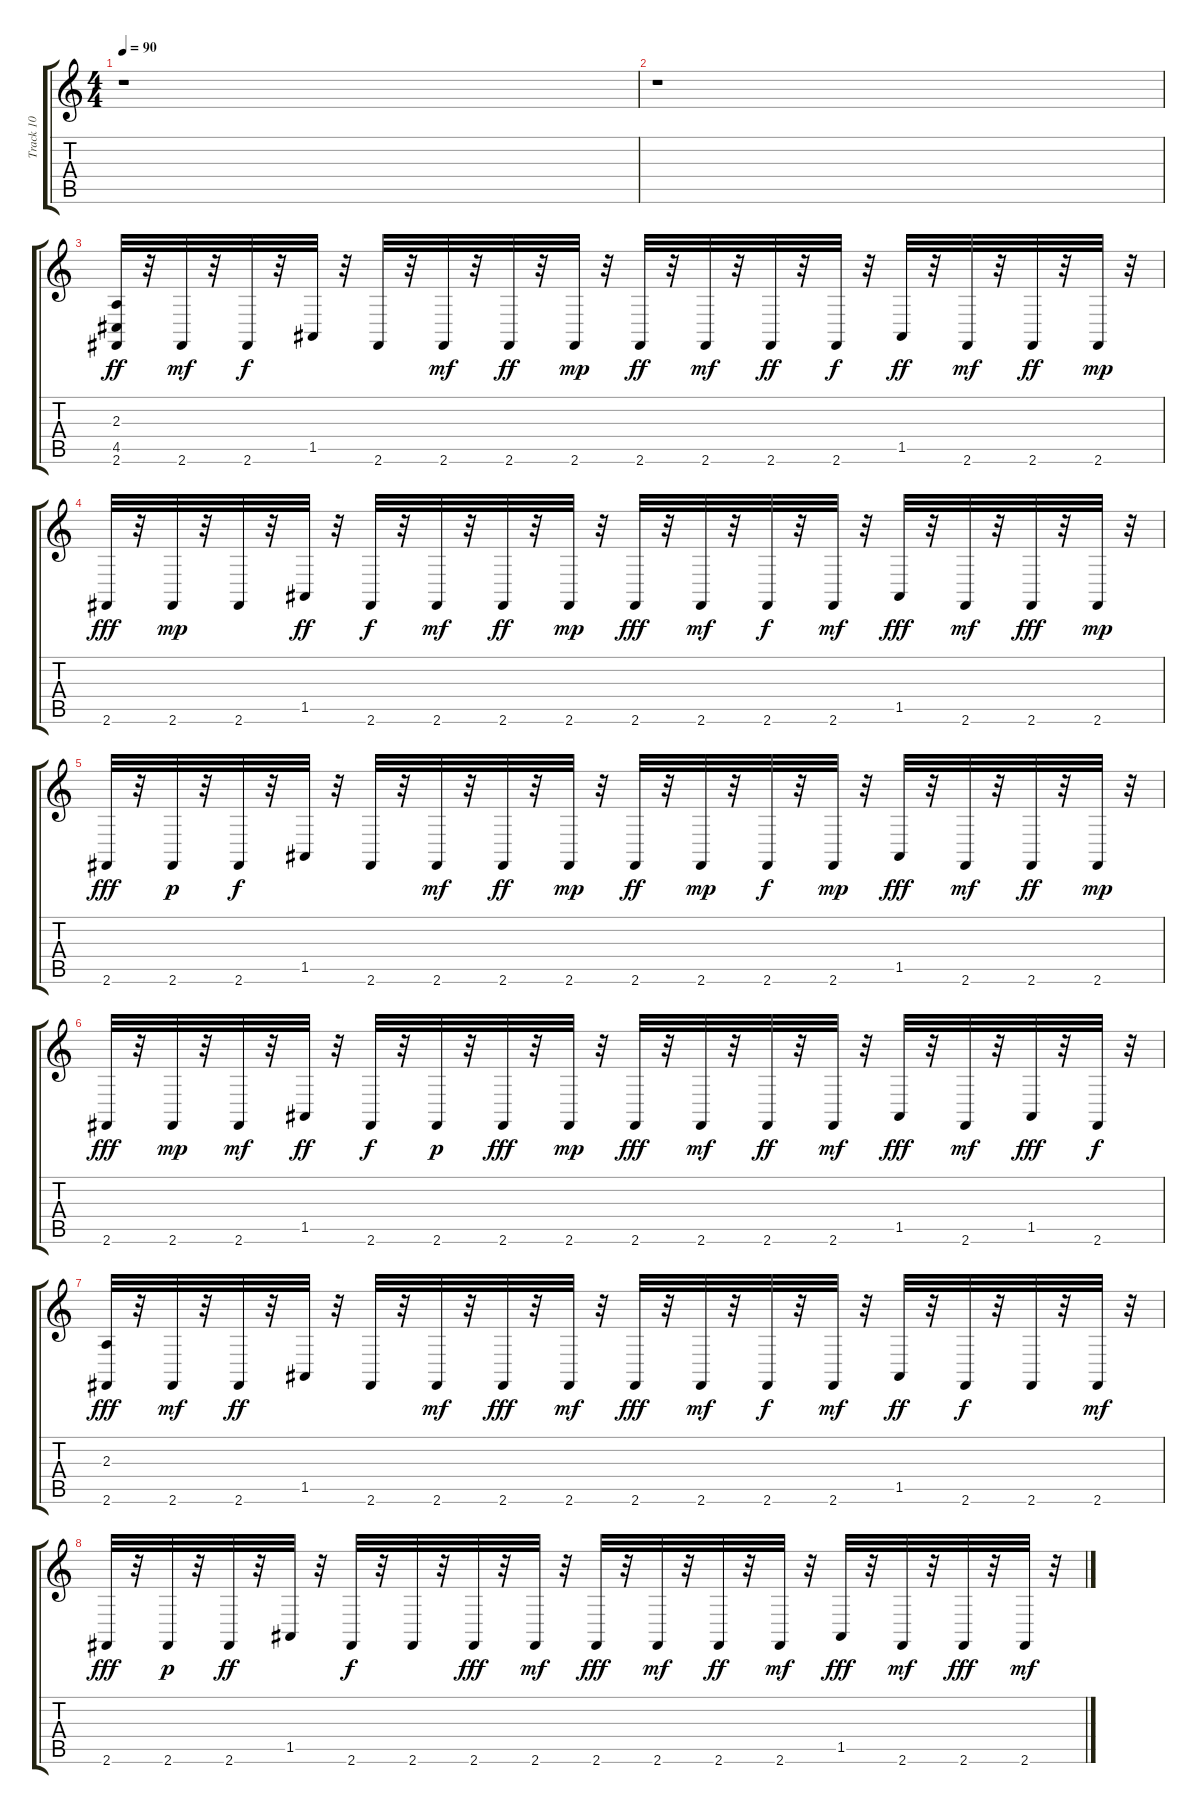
\track ("Track 10" "Track 10") {instrument brightacousticpiano}
\staff {score tabs}
\tuning (E4 B3 G3 D3 A2 E2) {hide}
\ts (4 4)
\tempo 90
\clef g2
\ks c
r.1{dy ff instrument brightacousticpiano} |
r.1 |
(2.3 4.5 2.6).32 r.32 2.6.32{dy mf} r.32 2.6.32{dy f} r.32 1.5.32 r.32 2.6.32 r.32 2.6.32{dy mf} r.32 2.6.32{dy ff} r.32 2.6.32{dy mp} r.32 2.6.32{dy ff} r.32 2.6.32{dy mf} r.32 2.6.32{dy ff} r.32 2.6.32{dy f} r.32 1.5.32{dy ff} r.32 2.6.32{dy mf} r.32 2.6.32{dy ff} r.32 2.6.32{dy mp} r.32 |
2.6.32{dy fff} r.32 2.6.32{dy mp} r.32 2.6.32 r.32 1.5.32{dy ff} r.32 2.6.32{dy f} r.32 2.6.32{dy mf} r.32 2.6.32{dy ff} r.32 2.6.32{dy mp} r.32 2.6.32{dy fff} r.32 2.6.32{dy mf} r.32 2.6.32{dy f} r.32 2.6.32{dy mf} r.32 1.5.32{dy fff} r.32 2.6.32{dy mf} r.32 2.6.32{dy fff} r.32 2.6.32{dy mp} r.32 |
2.6.32{dy fff} r.32 2.6.32{dy p} r.32 2.6.32{dy f} r.32 1.5.32 r.32 2.6.32 r.32 2.6.32{dy mf} r.32 2.6.32{dy ff} r.32 2.6.32{dy mp} r.32 2.6.32{dy ff} r.32 2.6.32{dy mp} r.32 2.6.32{dy f} r.32 2.6.32{dy mp} r.32 1.5.32{dy fff} r.32 2.6.32{dy mf} r.32 2.6.32{dy ff} r.32 2.6.32{dy mp} r.32 |
2.6.32{dy fff} r.32 2.6.32{dy mp} r.32 2.6.32{dy mf} r.32 1.5.32{dy ff} r.32 2.6.32{dy f} r.32 2.6.32{dy p} r.32 2.6.32{dy fff} r.32 2.6.32{dy mp} r.32 2.6.32{dy fff} r.32 2.6.32{dy mf} r.32 2.6.32{dy ff} r.32 2.6.32{dy mf} r.32 1.5.32{dy fff} r.32 2.6.32{dy mf} r.32 1.5.32{dy fff} r.32 2.6.32{dy f} r.32 |
(2.3 2.6).32{dy fff} r.32 2.6.32{dy mf} r.32 2.6.32{dy ff} r.32 1.5.32 r.32 2.6.32 r.32 2.6.32{dy mf} r.32 2.6.32{dy fff} r.32 2.6.32{dy mf} r.32 2.6.32{dy fff} r.32 2.6.32{dy mf} r.32 2.6.32{dy f} r.32 2.6.32{dy mf} r.32 1.5.32{dy ff} r.32 2.6.32{dy f} r.32 2.6.32 r.32 2.6.32{dy mf} r.32 |
2.6.32{dy fff} r.32 2.6.32{dy p} r.32 2.6.32{dy ff} r.32 1.5.32 r.32 2.6.32{dy f} r.32 2.6.32 r.32 2.6.32{dy fff} r.32 2.6.32{dy mf} r.32 2.6.32{dy fff} r.32 2.6.32{dy mf} r.32 2.6.32{dy ff} r.32 2.6.32{dy mf} r.32 1.5.32{dy fff} r.32 2.6.32{dy mf} r.32 2.6.32{dy fff} r.32 2.6.32{dy mf} r.32
